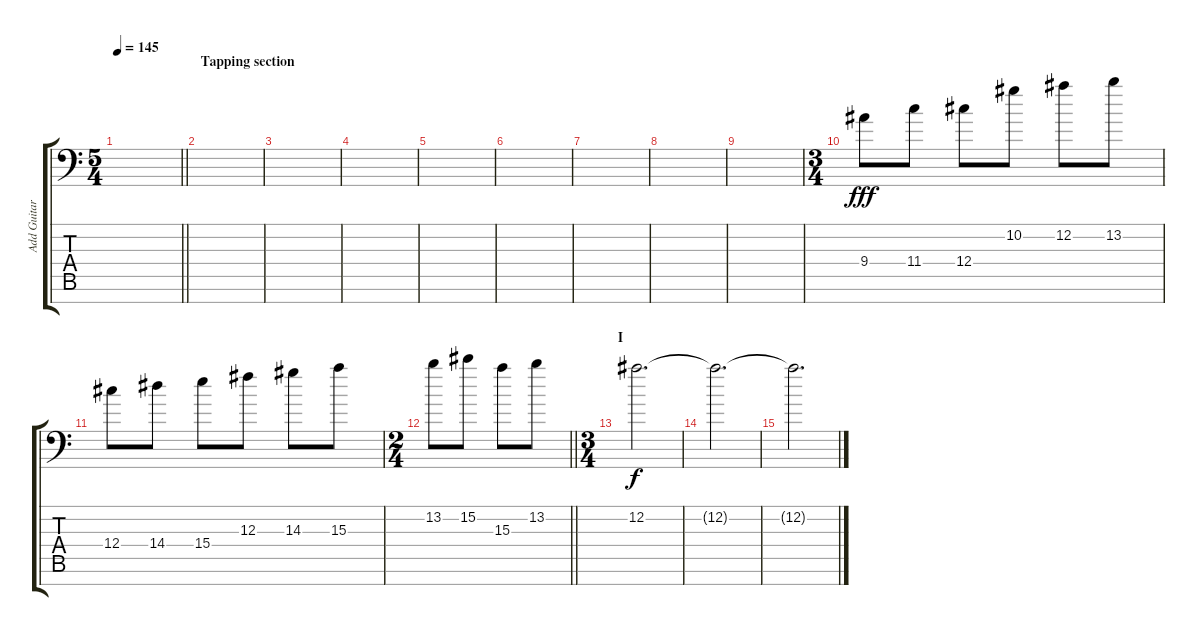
\track ("Add Guitare" "Add Guitar") {instrument distortionguitar}
\staff {score tabs}
\tuning (Eb4 Bb3 Gb3 Db3 Ab2 Eb2 Bb1) {hide}
\ts (5 4)
\tempo 145
\clef f4
\barLineRight lightlight
\ks c
|
\section ("" "Tapping section")
|
|
|
|
|
|
|
|
\ts (3 4)
9.4.8{dy fff volume 16 balance 8} 11.4.8 12.4.8 10.2.8 12.2.8 13.2.8 |
12.4.8 14.4.8 15.4.8 12.3.8 14.3.8 15.3.8 |
\ts (2 4)
\barLineRight lightlight
13.2.8 15.2.8 15.3.8 13.2.8 |
\ts (3 4)
\section ("" "I")
12.2.2{d dy f volume 0} |
12.2{t}.2{d} |
12.2{t}.2{d}
